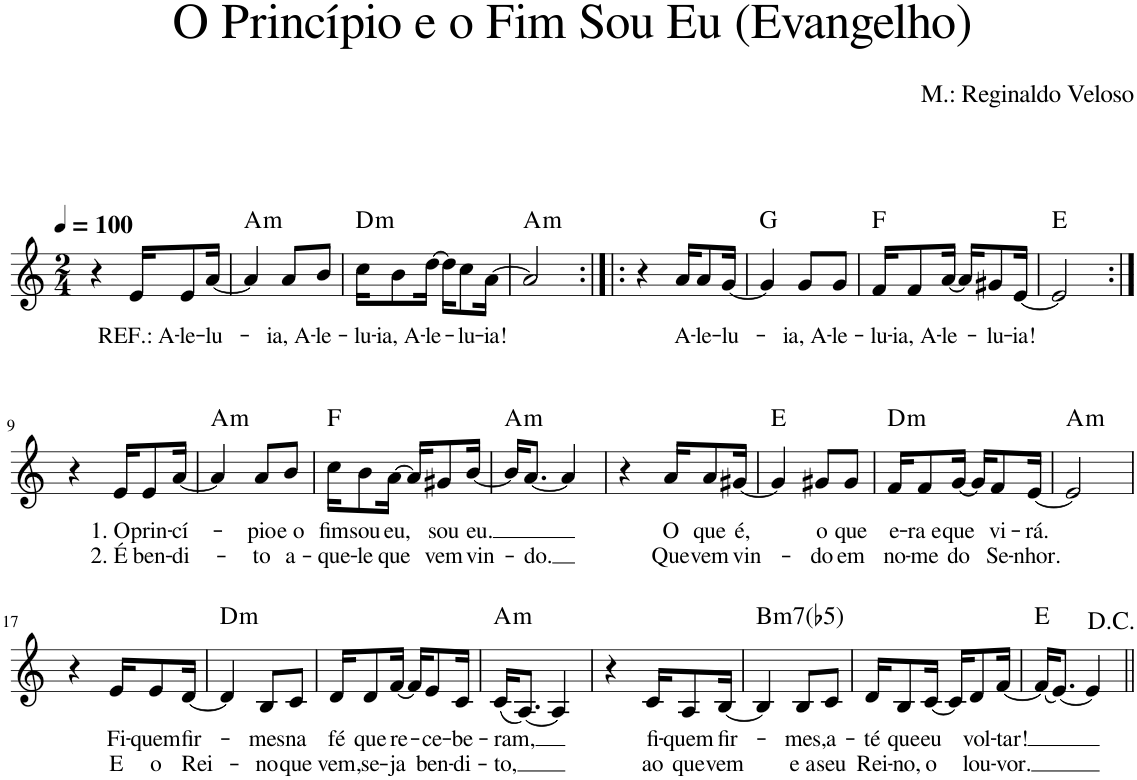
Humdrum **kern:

**kern	**text	**text	**harte
*part1	*part1	*part1	*part1
*staff1	*staff1	*staff1	*
*I"Voz	*	*	*
*I'Vo.	*	*	*
*clefG2	*	*	*
*k[]	*	*	*
*M2/4	*	*	*
*MM100	*	*	*
=1	=1	=1	=1
4r	.	.	.
!	!LO:LY:b	!	!
16e/KL	REF.: A-	.	.
!	!LO:LY:b	!	!
8e/	-le-	.	.
!	!LO:LY:b	!	!
[16a/Jk	-lu-	.	.
=2	=2	=2	=2
!	!	!	!LO:H:kt=m
4a/]	.	.	A:min
!	!LO:LY:b	!	!
8a/L	-ia, A-	.	.
!	!LO:LY:b	!	!
8b/J	-le-	.	.
=3	=3	=3	=3
!	!LO:LY:b	!	!LO:H:kt=m
16cc\KL	-lu-	.	D:min
!	!LO:LY:b	!	!
8b\	-ia, A-	.	.
!	!LO:LY:b	!	!
[16dd\Jk	-le-	.	.
16dd\KL]	.	.	.
!	!LO:LY:b	!	!
8cc\	-lu-	.	.
!	!LO:LY:b	!	!
[16a\Jk	-ia!	.	.
=4	=4	=4	=4
!	!	!	!LO:H:kt=m
2a/]	.	.	A:min
=5:|!|:	=5:|!|:	=5:|!|:	=5:|!|:
4r	.	.	.
!	!LO:LY:b	!	!
16a/KL	A-	.	.
!	!LO:LY:b	!	!
8a/	-le-	.	.
!	!LO:LY:b	!	!
[16g/Jk	-lu-	.	.
=6	=6	=6	=6
4g/]	.	.	G:maj
!	!LO:LY:b	!	!
8g/L	-ia, A-	.	.
!	!LO:LY:b	!	!
8g/J	-le-	.	.
=7	=7	=7	=7
!	!LO:LY:b	!	!
16f/KL	-lu-	.	F:maj
!	!LO:LY:b	!	!
8f/	-ia, A-	.	.
!	!LO:LY:b	!	!
[16a/Jk	-le-	.	.
16a/KL]	.	.	.
!	!LO:LY:b	!	!
8g#X/	-lu-	.	.
!	!LO:LY:b	!	!
[16e/Jk	-ia!	.	.
=8	=8	=8	=8
2e/]	.	.	E:maj
!!LO:LB:g=z
=9:|!	=9:|!	=9:|!	=9:|!
4r	.	.	.
!	!LO:LY:b	!LO:LY:b	!
16e/KL	1. O	2. É	.
!	!LO:LY:b	!LO:LY:b	!
8e/	prin-	ben-	.
!	!LO:LY:b	!LO:LY:b	!
[16a/Jk	-cí-	-di-	.
=10	=10	=10	=10
!	!	!	!LO:H:kt=m
4a/]	.	.	A:min
!	!LO:LY:b	!LO:LY:b	!
8a/L	pio	-to	.
!	!LO:LY:b	!LO:LY:b	!
8b/J	e o	a-	.
=11	=11	=11	=11
!	!LO:LY:b	!LO:LY:b	!
16cc\KL	fim	-que-	F:maj
!	!LO:LY:b	!LO:LY:b	!
8b\	sou	-le	.
!	!LO:LY:b	!LO:LY:b	!
[16a\Jk	eu,	que	.
16a/KL]	.	.	.
!	!LO:LY:b	!LO:LY:b	!
8g#X/	sou	vem	.
!	!LO:LY:b	!LO:LY:b	!
[16b/Jk	eu.	vin-	.
=12	=12	=12	=12
!	!	!	!LO:H:kt=m
16b/KL]	.	.	A:min
!	!	!LO:LY:b	!
[8.a/J	.	-do.	.
4a/]	.	.	.
=13	=13	=13	=13
4r	.	.	.
!	!LO:LY:b	!LO:LY:b	!
16a/KL	O	Que	.
!	!LO:LY:b	!LO:LY:b	!
8a/	que	vem	.
!	!LO:LY:b	!LO:LY:b	!
[16g#X/Jk	é,	vin-	.
=14	=14	=14	=14
4g#/]	.	.	E:maj
!	!LO:LY:b	!LO:LY:b	!
8g#X/L	o	-do	.
!	!LO:LY:b	!LO:LY:b	!
8g#/J	que	em	.
=15	=15	=15	=15
!	!LO:LY:b	!LO:LY:b	!LO:H:kt=m
16f/KL	e-	no-	D:min
!	!LO:LY:b	!LO:LY:b	!
8f/	-ra e	-me	.
!	!LO:LY:b	!LO:LY:b	!
[16g/Jk	que	do	.
16g/KL]	.	.	.
!	!LO:LY:b	!LO:LY:b	!
8f/	vi-	Se-	.
!	!LO:LY:b	!LO:LY:b	!
[16e/Jk	-rá.	-nhor.	.
=16	=16	=16	=16
!	!	!	!LO:H:kt=m
2e/]	.	.	A:min
!!LO:LB:g=z
=17	=17	=17	=17
4r	.	.	.
!	!LO:LY:b	!LO:LY:b	!
16e/KL	Fi-	E	.
!	!LO:LY:b	!LO:LY:b	!
8e/	-quem	o	.
!	!LO:LY:b	!LO:LY:b	!
[16d/Jk	fir-	Rei-	.
=18	=18	=18	=18
!	!	!	!LO:H:kt=m
4d/]	.	.	D:min
!	!LO:LY:b	!LO:LY:b	!
8B/L	-mes	-no	.
!	!LO:LY:b	!LO:LY:b	!
8c/J	na	que	.
=19	=19	=19	=19
!	!LO:LY:b	!LO:LY:b	!
16d/KL	fé	vem,	.
!	!LO:LY:b	!LO:LY:b	!
8d/	que	se-	.
!	!LO:LY:b	!LO:LY:b	!
[16f/Jk	re-	-ja	.
16f/KL]	.	.	.
!	!LO:LY:b	!LO:LY:b	!
8e/	-ce-	ben-	.
!	!LO:LY:b	!LO:LY:b	!
16c/Jk	-be-	-di-	.
=20	=20	=20	=20
!	!LO:LY:b	!LO:LY:b	!LO:H:kt=m
(16c/KL	-ram,	-to,	A:min
[8.A/J)	.	.	.
4A/]	.	.	.
=21	=21	=21	=21
4r	.	.	.
!	!LO:LY:b	!LO:LY:b	!
16c/KL	fi-	ao	.
!	!LO:LY:b	!LO:LY:b	!
8A/	-quem	que	.
!	!LO:LY:b	!LO:LY:b	!
[16B/Jk	fir-	vem	.
=22	=22	=22	=22
!	!	!	!LO:H:kt=m7(b5)
4B/]	.	.	B:hdim7
!	!LO:LY:b	!LO:LY:b	!
8B/L	-mes,	e a	.
!	!LO:LY:b	!LO:LY:b	!
8c/J	a-	seu	.
=23	=23	=23	=23
!	!LO:LY:b	!LO:LY:b	!
16d/KL	-té	Rei-	.
!	!LO:LY:b	!LO:LY:b	!
8B/	que	-no,	.
!	!LO:LY:b	!LO:LY:b	!
[16c/Jk	eu	o	.
16c/KL]	.	.	.
!	!LO:LY:b	!LO:LY:b	!
8d/	vol-	lou-	.
!	!LO:LY:b	!LO:LY:b	!
[16f/Jk	-tar!	-vor.	.
=24	=24	=24	=24
(16f/KL]	.	.	E:maj
[8.e/J)	.	.	.
4e/]	.	.	.
=||	=||	=||	=||
*-	*-	*-	*-
